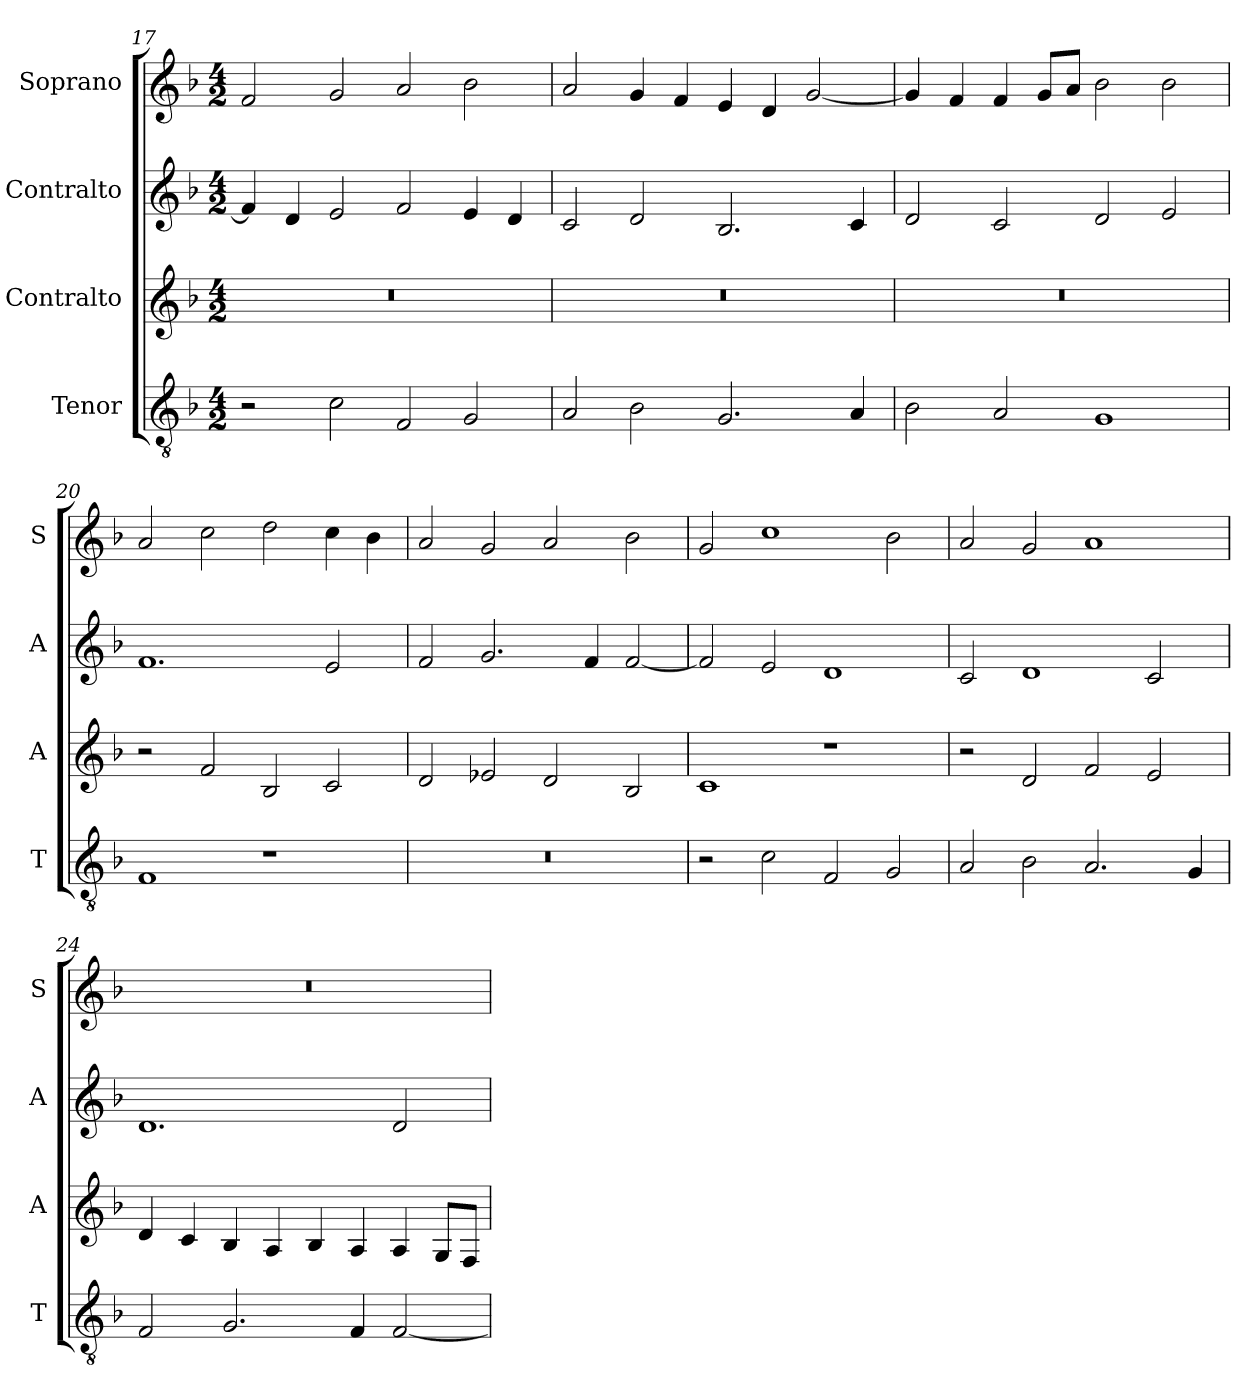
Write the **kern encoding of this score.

**kern	**kern	**kern	**kern
*part4	*part3	*part2	*part1
*staff4	*staff3	*staff2	*staff1
*I"Tenor	*I"Contralto	*I"Contralto	*I"Soprano
*I'T	*I'A	*I'A	*I'S
*clefGv2	*clefG2	*clefG2	*clefG2
*k[b-]	*k[b-]	*k[b-]	*k[b-]
*F:ion	*F:ion	*F:ion	*F:ion
*M4/2	*M4/2	*M4/2	*M4/2
=17	=17	=17	=17
2r	0r	4f]	2f
.	.	4d	.
2c	.	2e	2g
2F	.	2f	2a
2G	.	4e	2b-
.	.	4d	.
=18	=18	=18	=18
2A	0r	2c	2a
2B-	.	2d	4g
.	.	.	4f
2.G	.	2.B-	4e
.	.	.	4d
.	.	.	[2g
4A	.	4c	.
=19	=19	=19	=19
2B-	0r	2d	4g]
.	.	.	4f
2A	.	2c	4f
.	.	.	8g/L
.	.	.	8a/J
1G	.	2d	2b-
.	.	2e	2b-
=20	=20	=20	=20
1F	2r	1.f	2a
.	2f	.	2cc
1r	2B-	.	2dd
.	2c	2e	4cc
.	.	.	4b-
=21	=21	=21	=21
0r	2d	2f	2a
.	2e-X	2.g	2g
.	2d	.	2a
.	.	4f	.
.	2B-	[2f	2b-
=22	=22	=22	=22
2r	1c	2f]	2g
2c	.	2e	1cc
2F	1r	1d	.
2G	.	.	2b-
=23	=23	=23	=23
2A	2r	2c	2a
2B-	2d	1d	2g
2.A	2f	.	1a
.	2e	2c	.
4G	.	.	.
=24	=24	=24	=24
2F	4d	1.d	0r
.	4c	.	.
2.G	4B-	.	.
.	4A	.	.
.	4B-	.	.
4F	4A	.	.
[2F	4A	2d	.
.	8G/L	.	.
.	8F/J	.	.
=	=	=	=
*-	*-	*-	*-
